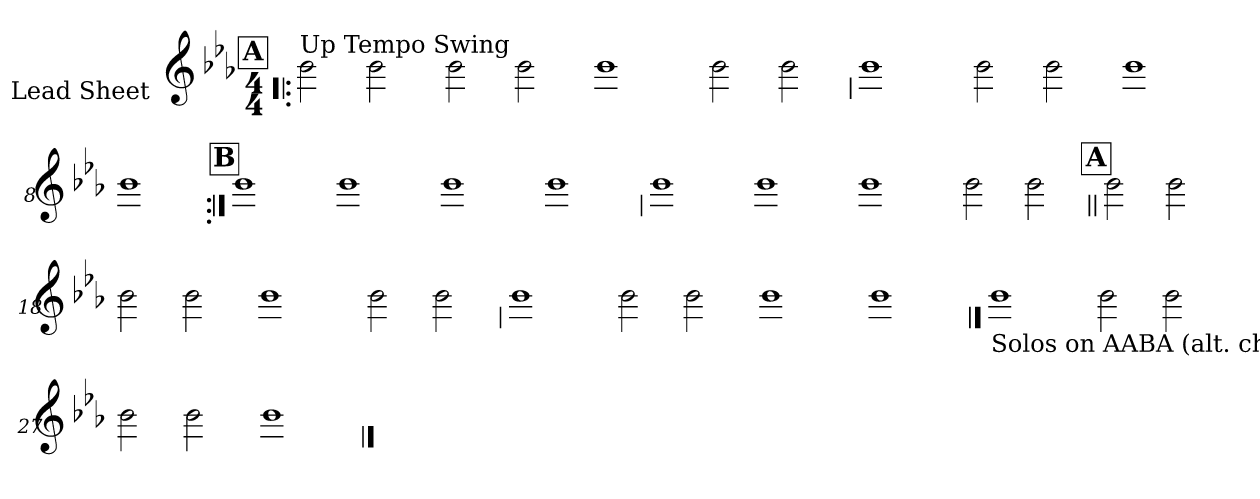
**kern
*part1
*staff1
*I"Lead Sheet
*stria0
*clefG2
*k[b-e-a-]
*E-:
*M4/4
!!LO:REH:place=s1:a:t=A
=1!|:
!LO:TX:a:t=Up Tempo Swing
2b-
2b-
=2-
2b-
2b-
=3-
1b-
=4-
2b-
2b-
!!LO:LB:g=z
=5
1b-
=6-
2b-
2b-
=7-
1b-
=8-
1b-
!!LO:LB:g=z
!!LO:REH:place=s1:a:t=B
=9:|!
1b-
=10-
1b-
=11-
1b-
=12-
1b-
!!LO:LB:g=z
=13
1b-
=14-
1b-
=15-
1b-
=16-
2b-
2b-
!!LO:LB:g=z
!!LO:REH:place=s1:a:t=A
=17||
2b-
2b-
=18-
2b-
2b-
=19-
1b-
=20-
2b-
2b-
!!LO:LB:g=z
=21
1b-
=22-
2b-
2b-
=23-
1b-
=24-
1b-
!!LO:LB:g=z
==25
!LO:TX:b:t=Solos on AABA (alt. changes for head)
1b-
=26-
2b-
2b-
=27-
2b-
2b-
=28-
1b-
==
*-
